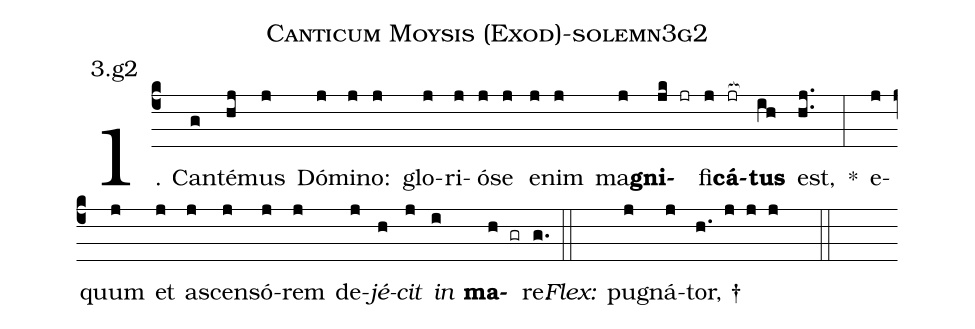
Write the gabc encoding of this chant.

name: Canticum Moysis (Exod)-solemn3g2;
annotation: 3.g2;
%%
(c4)1. Can(g)té(hj)mus(j) Dó(j)mi(j)no:(j) glo(j)ri(j)ó(j)se(j) e(j)nim(j) ma(j)<b>gni</b>(jk jr)fi(j)<b>cá</b>(jr[ocb:1{])<b>tus</b>(ih[ocb:0}]) est,(hj..) *(:) e(j)quum(j) et(j) a(j)scen(j)só(j)rem(j) de(j)<i>jé</i>(h)<i>cit</i>(j) <i>in</i>(i) <b>ma</b>(h gr)re.(g.) (::)
<i>Flex:</i>()  pu(j)gná(j)tor, †(h. j j j  ::)
